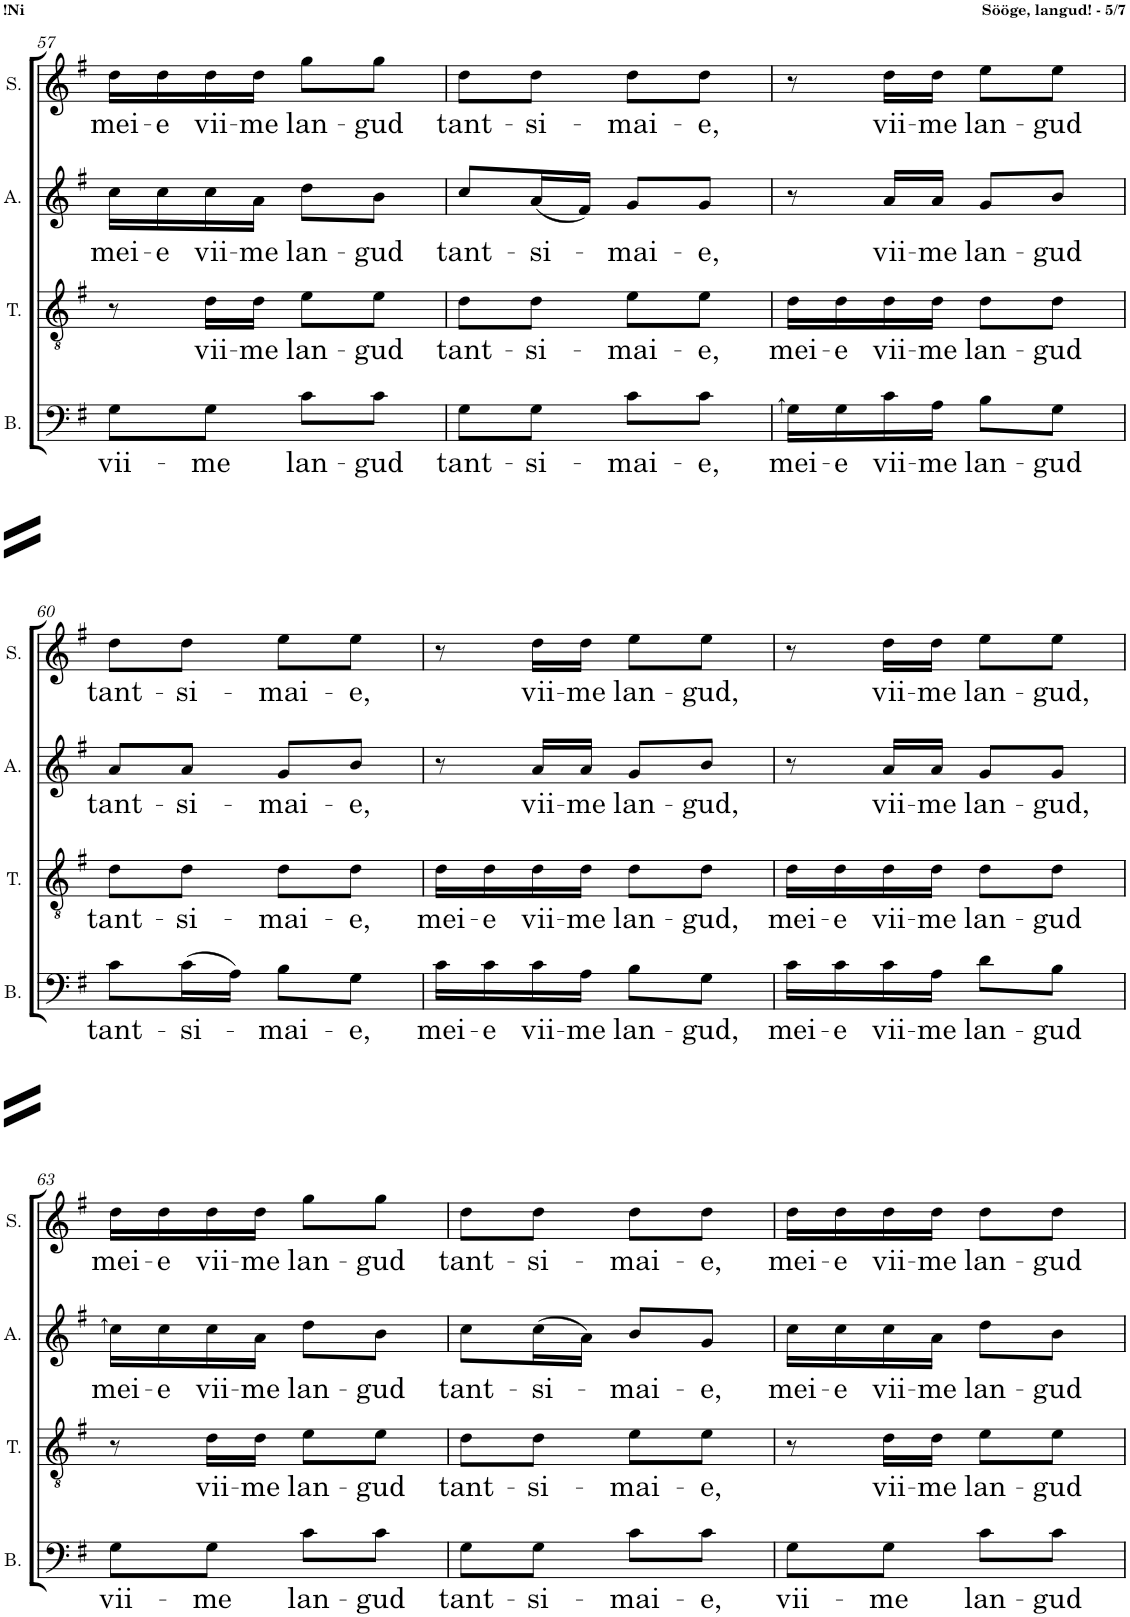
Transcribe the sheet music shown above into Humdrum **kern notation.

**kern	**text	**kern	**text	**kern	**text	**kern	**text
*part4	*part4	*part3	*part3	*part2	*part2	*part1	*part1
*staff4	*staff4	*staff3	*staff3	*staff2	*staff2	*staff1	*staff1
*I"Bass	*	*I"Tenor	*	*I"Alto	*	*I"Soprano	*
*I'B.	*	*I'T.	*	*I'A.	*	*I'S.	*
!!LO:PB:g=z
*clefF4	*	*clefGv2	*	*clefG2	*	*clefG2	*
*k[f#]	*	*k[f#]	*	*k[f#]	*	*k[f#]	*
*M2/4	*	*M2/4	*	*M2/4	*	*M2/4	*
=57	=57	=57	=57	=57	=57	=57	=57
!	!LO:LY:b	!	!	!	!LO:LY:b	!	!LO:LY:b
8G\L	vii-	8r	.	16cc\LL	mei-	16dd\LL	mei-
!	!	!	!	!	!LO:LY:b	!	!LO:LY:b
.	.	.	.	16cc\	-e	16dd\	-e
!	!LO:LY:b	!	!LO:LY:b	!	!LO:LY:b	!	!LO:LY:b
8G\J	-me	16d\LL	vii-	16cc\	vii-	16dd\	vii-
!	!	!	!LO:LY:b	!	!LO:LY:b	!	!LO:LY:b
.	.	16d\JJ	-me	16a\JJ	-me	16dd\JJ	-me
!	!LO:LY:b	!	!LO:LY:b	!	!LO:LY:b	!	!LO:LY:b
8c\L	lan-	8e\L	lan-	8dd\L	lan-	8gg\L	lan-
!	!LO:LY:b	!	!LO:LY:b	!	!LO:LY:b	!	!LO:LY:b
8c\J	-gud	8e\J	-gud	8b\J	-gud	8gg\J	-gud
=58	=58	=58	=58	=58	=58	=58	=58
!	!LO:LY:b	!	!LO:LY:b	!	!LO:LY:b	!	!LO:LY:b
8G\L	tant-	8d\L	tant-	8cc/L	tant-	8dd\L	tant-
!	!LO:LY:b	!	!LO:LY:b	!	!LO:LY:b	!	!LO:LY:b
8G\J	-si-	8d\J	-si-	(16a/L	-si-	8dd\J	-si-
.	.	.	.	16f#/JJ)	.	.	.
!	!LO:LY:b	!	!LO:LY:b	!	!LO:LY:b	!	!LO:LY:b
8c\L	-mai-	8e\L	-mai-	8g/L	-mai-	8dd\L	-mai-
!	!LO:LY:b	!	!LO:LY:b	!	!LO:LY:b	!	!LO:LY:b
8c\J	-e,	8e\J	-e,	8g/J	-e,	8dd\J	-e,
=59	=59	=59	=59	=59	=59	=59	=59
!	!LO:LY:b	!	!LO:LY:b	!	!	!	!
16Gn\LL	mei-	16d\LL	mei-	8r	.	8r	.
!	!LO:LY:b	!	!LO:LY:b	!	!	!	!
16G\	-e	16d\	-e	.	.	.	.
!	!LO:LY:b	!	!LO:LY:b	!	!LO:LY:b	!	!LO:LY:b
16c\	vii-	16d\	vii-	16a/LL	vii-	16dd\LL	vii-
!	!LO:LY:b	!	!LO:LY:b	!	!LO:LY:b	!	!LO:LY:b
16A\JJ	-me	16d\JJ	-me	16a/JJ	-me	16dd\JJ	-me
!	!LO:LY:b	!	!LO:LY:b	!	!LO:LY:b	!	!LO:LY:b
8B\L	lan-	8d\L	lan-	8g/L	lan-	8ee\L	lan-
!	!LO:LY:b	!	!LO:LY:b	!	!LO:LY:b	!	!LO:LY:b
8G\J	-gud	8d\J	-gud	8b/J	-gud	8ee\J	-gud
!!LO:LB:g=z
=60	=60	=60	=60	=60	=60	=60	=60
!	!LO:LY:b	!	!LO:LY:b	!	!LO:LY:b	!	!LO:LY:b
8c\L	tant-	8d\L	tant-	8a/L	tant-	8dd\L	tant-
!	!LO:LY:b	!	!LO:LY:b	!	!LO:LY:b	!	!LO:LY:b
(16c\L	-si-	8d\J	-si-	8a/J	-si-	8dd\J	-si-
16A\JJ)	.	.	.	.	.	.	.
!	!LO:LY:b	!	!LO:LY:b	!	!LO:LY:b	!	!LO:LY:b
8B\L	-mai-	8d\L	-mai-	8g/L	-mai-	8ee\L	-mai-
!	!LO:LY:b	!	!LO:LY:b	!	!LO:LY:b	!	!LO:LY:b
8G\J	-e,	8d\J	-e,	8b/J	-e,	8ee\J	-e,
=61	=61	=61	=61	=61	=61	=61	=61
!	!LO:LY:b	!	!LO:LY:b	!	!	!	!
16c\LL	mei-	16d\LL	mei-	8r	.	8r	.
!	!LO:LY:b	!	!LO:LY:b	!	!	!	!
16c\	-e	16d\	-e	.	.	.	.
!	!LO:LY:b	!	!LO:LY:b	!	!LO:LY:b	!	!LO:LY:b
16c\	vii-	16d\	vii-	16a/LL	vii-	16dd\LL	vii-
!	!LO:LY:b	!	!LO:LY:b	!	!LO:LY:b	!	!LO:LY:b
16A\JJ	-me	16d\JJ	-me	16a/JJ	-me	16dd\JJ	-me
!	!LO:LY:b	!	!LO:LY:b	!	!LO:LY:b	!	!LO:LY:b
8B\L	lan-	8d\L	lan-	8g/L	lan-	8ee\L	lan-
!	!LO:LY:b	!	!LO:LY:b	!	!LO:LY:b	!	!LO:LY:b
8G\J	-gud,	8d\J	-gud,	8b/J	-gud,	8ee\J	-gud,
=62	=62	=62	=62	=62	=62	=62	=62
!	!LO:LY:b	!	!LO:LY:b	!	!	!	!
16c\LL	mei-	16d\LL	mei-	8r	.	8r	.
!	!LO:LY:b	!	!LO:LY:b	!	!	!	!
16c\	-e	16d\	-e	.	.	.	.
!	!LO:LY:b	!	!LO:LY:b	!	!LO:LY:b	!	!LO:LY:b
16c\	vii-	16d\	vii-	16a/LL	vii-	16dd\LL	vii-
!	!LO:LY:b	!	!LO:LY:b	!	!LO:LY:b	!	!LO:LY:b
16A\JJ	-me	16d\JJ	-me	16a/JJ	-me	16dd\JJ	-me
!	!LO:LY:b	!	!LO:LY:b	!	!LO:LY:b	!	!LO:LY:b
8d\L	lan-	8d\L	lan-	8g/L	lan-	8ee\L	lan-
!	!LO:LY:b	!	!LO:LY:b	!	!LO:LY:b	!	!LO:LY:b
8B\J	-gud	8d\J	-gud	8g/J	-gud,	8ee\J	-gud,
!!LO:LB:g=z
=63	=63	=63	=63	=63	=63	=63	=63
!	!LO:LY:b	!	!	!	!LO:LY:b	!	!LO:LY:b
8G\L	vii-	8r	.	16ccn\LL	mei-	16dd\LL	mei-
!	!	!	!	!	!LO:LY:b	!	!LO:LY:b
.	.	.	.	16cc\	-e	16dd\	-e
!	!LO:LY:b	!	!LO:LY:b	!	!LO:LY:b	!	!LO:LY:b
8G\J	-me	16d\LL	vii-	16cc\	vii-	16dd\	vii-
!	!	!	!LO:LY:b	!	!LO:LY:b	!	!LO:LY:b
.	.	16d\JJ	-me	16a\JJ	-me	16dd\JJ	-me
!	!LO:LY:b	!	!LO:LY:b	!	!LO:LY:b	!	!LO:LY:b
8c\L	lan-	8e\L	lan-	8dd\L	lan-	8gg\L	lan-
!	!LO:LY:b	!	!LO:LY:b	!	!LO:LY:b	!	!LO:LY:b
8c\J	-gud	8e\J	-gud	8b\J	-gud	8gg\J	-gud
=64	=64	=64	=64	=64	=64	=64	=64
!	!LO:LY:b	!	!LO:LY:b	!	!LO:LY:b	!	!LO:LY:b
8G\L	tant-	8d\L	tant-	8cc\L	tant-	8dd\L	tant-
!	!LO:LY:b	!	!LO:LY:b	!	!LO:LY:b	!	!LO:LY:b
8G\J	-si-	8d\J	-si-	(16cc\L	-si-	8dd\J	-si-
.	.	.	.	16a\JJ)	.	.	.
!	!LO:LY:b	!	!LO:LY:b	!	!LO:LY:b	!	!LO:LY:b
8c\L	-mai-	8e\L	-mai-	8b/L	-mai-	8dd\L	-mai-
!	!LO:LY:b	!	!LO:LY:b	!	!LO:LY:b	!	!LO:LY:b
8c\J	-e,	8e\J	-e,	8g/J	-e,	8dd\J	-e,
=65	=65	=65	=65	=65	=65	=65	=65
!	!LO:LY:b	!	!	!	!LO:LY:b	!	!LO:LY:b
8G\L	vii-	8r	.	16cc\LL	mei-	16dd\LL	mei-
!	!	!	!	!	!LO:LY:b	!	!LO:LY:b
.	.	.	.	16cc\	-e	16dd\	-e
!	!LO:LY:b	!	!LO:LY:b	!	!LO:LY:b	!	!LO:LY:b
8G\J	-me	16d\LL	vii-	16cc\	vii-	16dd\	vii-
!	!	!	!LO:LY:b	!	!LO:LY:b	!	!LO:LY:b
.	.	16d\JJ	-me	16a\JJ	-me	16dd\JJ	-me
!	!LO:LY:b	!	!LO:LY:b	!	!LO:LY:b	!	!LO:LY:b
8c\L	lan-	8e\L	lan-	8dd\L	lan-	8dd\L	lan-
!	!LO:LY:b	!	!LO:LY:b	!	!LO:LY:b	!	!LO:LY:b
8c\J	-gud	8e\J	-gud	8b\J	-gud	8dd\J	-gud
=	=	=	=	=	=	=	=
*-	*-	*-	*-	*-	*-	*-	*-
